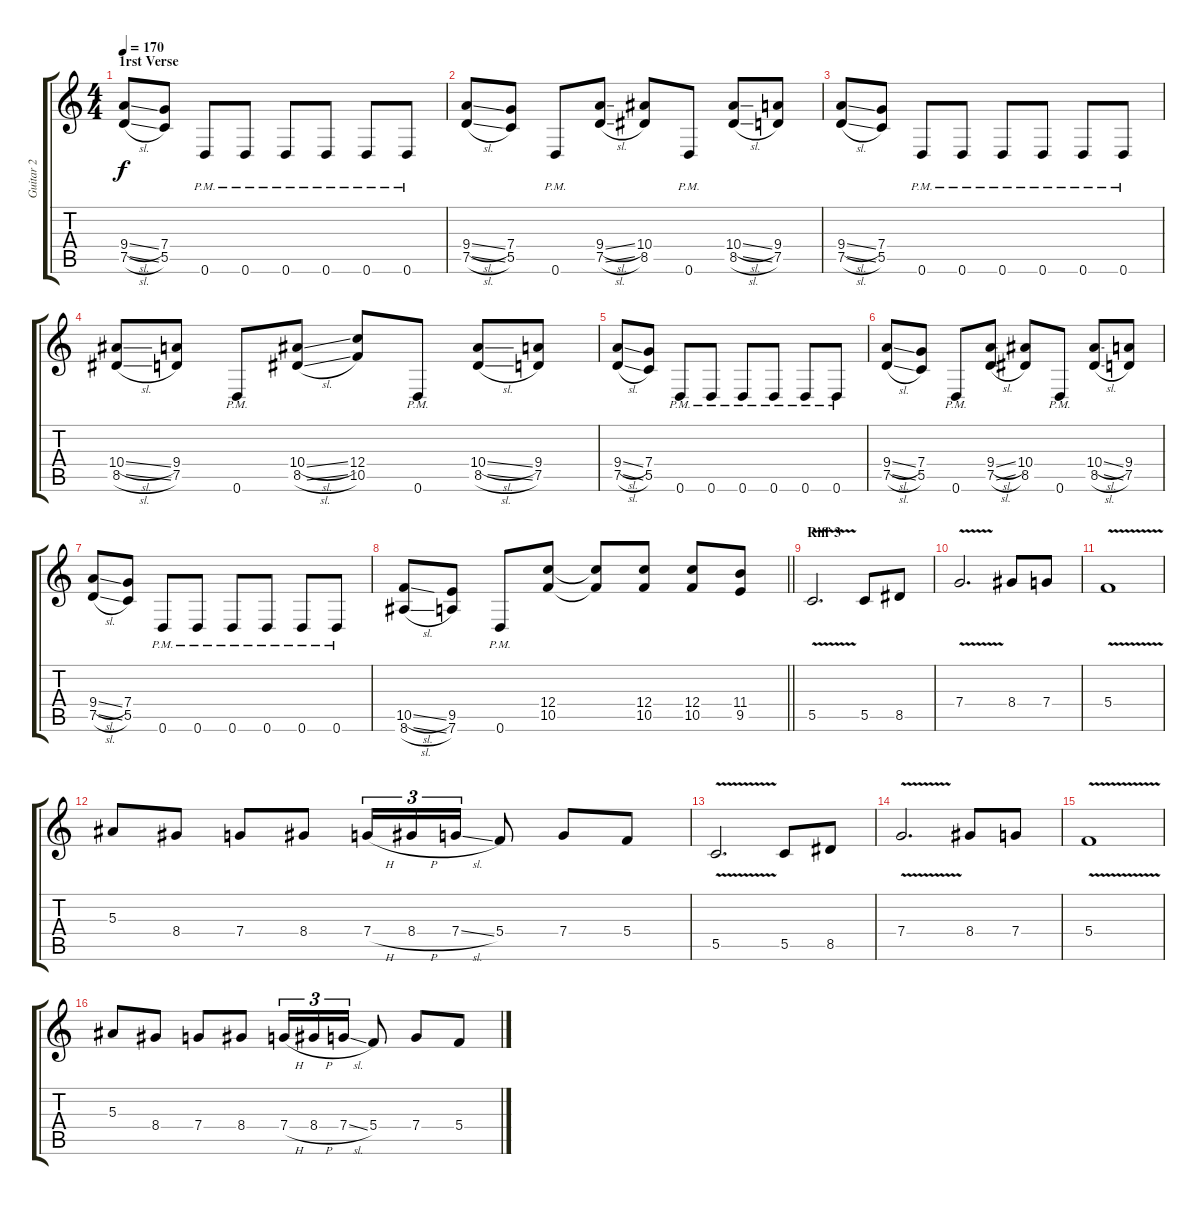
\track ("Guitar 2" "Guitar 2") {instrument distortionguitar}
\staff {score tabs}
\tuning (D4 A3 F3 C3 G2 D2) {hide}
\ts (4 4)
\section ("" "1rst Verse")
\tempo 170
\clef g2
\ks c
(9.4{sl} 7.5{sl}).8{dy f} (7.4 5.5).8 0.6{pm}.8 0.6{pm}.8 0.6{pm}.8 0.6{pm}.8 0.6{pm}.8 0.6{pm}.8 |
(9.4{sl} 7.5{sl}).8 (7.4 5.5).8 0.6{pm}.8 (9.4{sl} 7.5{sl}).8 (10.4 8.5).8 0.6{pm}.8 (10.4{sl} 8.5{sl}).8 (9.4 7.5).8 |
(9.4{sl} 7.5{sl}).8 (7.4 5.5).8 0.6{pm}.8 0.6{pm}.8 0.6{pm}.8 0.6{pm}.8 0.6{pm}.8 0.6{pm}.8 |
(10.4{sl} 8.5{sl}).8 (9.4 7.5).8 0.6{pm}.8 (10.4{sl} 8.5{sl}).8 (12.4 10.5).8 0.6{pm}.8 (10.4{sl} 8.5{sl}).8 (9.4 7.5).8 |
(9.4{sl} 7.5{sl}).8 (7.4 5.5).8 0.6{pm}.8 0.6{pm}.8 0.6{pm}.8 0.6{pm}.8 0.6{pm}.8 0.6{pm}.8 |
(9.4{sl} 7.5{sl}).8 (7.4 5.5).8 0.6{pm}.8 (9.4{sl} 7.5{sl}).8 (10.4 8.5).8 0.6{pm}.8 (10.4{sl} 8.5{sl}).8 (9.4 7.5).8 |
(9.4{sl} 7.5{sl}).8 (7.4 5.5).8 0.6{pm}.8 0.6{pm}.8 0.6{pm}.8 0.6{pm}.8 0.6{pm}.8 0.6{pm}.8 |
\barLineRight lightlight
(10.5{sl} 8.6{sl}).8 (9.5 7.6).8 0.6{pm}.8 (12.4 10.5).8 (12.4{t} 10.5{t}).8 (12.4 10.5).8 (12.4 10.5).8 (11.4 9.5).8 |
\section ("" "Riff 3")
5.5{v}.2{d} 5.5.8 8.5.8 |
7.4{v}.2{d} 8.4.8 7.4.8 |
5.4{v}.1 |
5.3.8 8.4.8 7.4.8 8.4.8 7.4{h}.16{tu (3 2)} 8.4{h}.16{tu (3 2)} 7.4{sl}.16{tu (3 2)} 5.4.8 7.4.8 5.4.8 |
5.5{v}.2{d} 5.5.8 8.5.8 |
7.4{v}.2{d} 8.4.8 7.4.8 |
5.4{v}.1 |
5.3.8 8.4.8 7.4.8 8.4.8 7.4{h}.16{tu (3 2)} 8.4{h}.16{tu (3 2)} 7.4{sl}.16{tu (3 2)} 5.4.8 7.4.8 5.4.8
